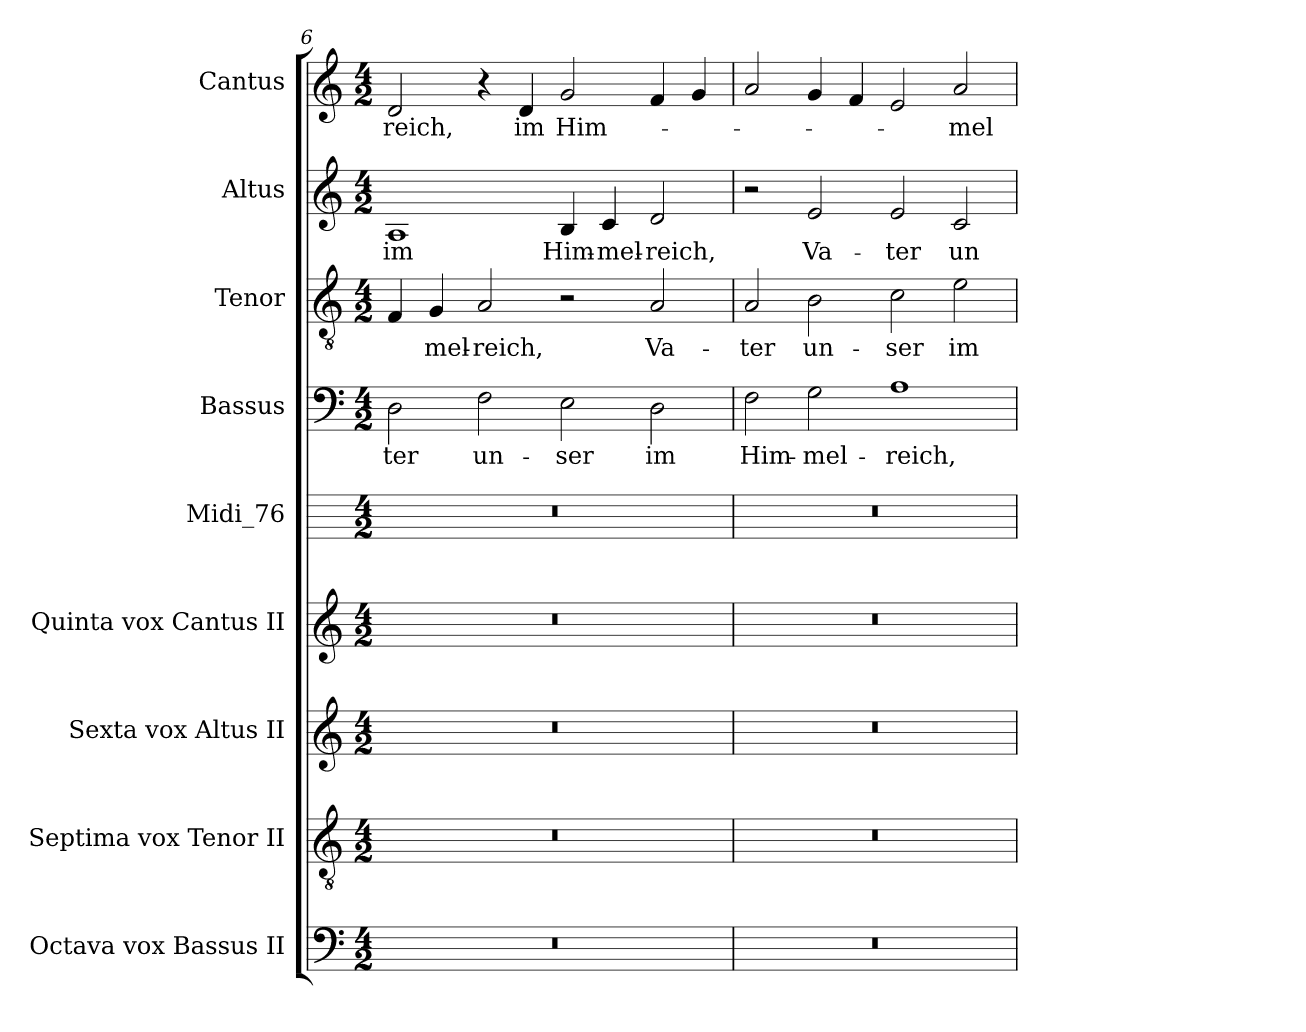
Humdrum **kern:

**kern	**kern	**kern	**kern	**kern	**kern	**text	**kern	**text	**kern	**text	**kern	**text
*part9	*part8	*part7	*part6	*part5	*part4	*part4	*part3	*part3	*part2	*part2	*part1	*part1
*staff9	*staff8	*staff7	*staff6	*staff5	*staff4	*staff4	*staff3	*staff3	*staff2	*staff2	*staff1	*staff1
*I"Octava vox Bassus II	*I"Septima vox Tenor II	*I"Sexta vox Altus II	*I"Quinta vox Cantus II	*I"Midi_76	*I"Bassus	*	*I"Tenor	*	*I"Altus	*	*I"Cantus	*
*I'Octava vox Bassus II	*I'Septima vox Tenor II	*I'Sexta vox Altus II	*I'Quinta vox Cantus II	*	*I'Bassus	*	*I'Tenor	*	*I'Altus	*	*I'Cantus	*
*clefF4	*clefGv2	*clefG2	*clefG2	*	*clefF4	*	*clefGv2	*	*clefG2	*	*clefG2	*
*k[]	*k[]	*k[]	*k[]	*	*k[]	*	*k[]	*	*k[]	*	*k[]	*
*C:	*C:	*C:	*C:	*	*C:	*	*C:	*	*C:	*	*C:	*
*M4/2	*M4/2	*M4/2	*M4/2	*M4/2	*M4/2	*	*M4/2	*	*M4/2	*	*M4/2	*
=6	=6	=6	=6	=6	=6	=6	=6	=6	=6	=6	=6	=6
!	!	!	!	!	!	!LO:LY:b	!	!	!	!LO:LY:b	!	!LO:LY:b
0r	0r	0r	0r	0r	2D	-ter	4F	.	1A	im	2d	-reich,
!	!	!	!	!	!	!	!	!LO:LY:b	!	!	!	!
.	.	.	.	.	.	.	4G	mel-	.	.	.	.
!	!	!	!	!	!	!LO:LY:b	!	!LO:LY:b	!	!	!	!
.	.	.	.	.	2F	un-	2A	-reich,	.	.	4r	.
!	!	!	!	!	!	!	!	!	!	!	!	!LO:LY:b
.	.	.	.	.	.	.	.	.	.	.	4d	im
!	!	!	!	!	!	!LO:LY:b	!	!	!	!LO:LY:b	!	!LO:LY:b
.	.	.	.	.	2E	-ser	2r	.	4B	Him-	2g	Him-
!	!	!	!	!	!	!	!	!	!	!LO:LY:b	!	!
.	.	.	.	.	.	.	.	.	4c	-mel-	.	.
!	!	!	!	!	!	!LO:LY:b	!	!LO:LY:b	!	!LO:LY:b	!	!
.	.	.	.	.	2D	im	2A	Va-	2d	-reich,	4f	.
.	.	.	.	.	.	.	.	.	.	.	4g	.
=7	=7	=7	=7	=7	=7	=7	=7	=7	=7	=7	=7	=7
!	!	!	!	!	!	!LO:LY:b	!	!LO:LY:b	!	!	!	!
0r	0r	0r	0r	0r	2F	Him-	2A	-ter	2r	.	2a	.
!	!	!	!	!	!	!LO:LY:b	!	!LO:LY:b	!	!LO:LY:b	!	!
.	.	.	.	.	2G	-mel-	2B	un-	2e	Va-	4g	.
.	.	.	.	.	.	.	.	.	.	.	4f	.
!	!	!	!	!	!	!LO:LY:b	!	!LO:LY:b	!	!LO:LY:b	!	!
.	.	.	.	.	1A	-reich,	2c	-ser	2e	-ter	2e	.
!	!	!	!	!	!	!	!	!LO:LY:b	!	!LO:LY:b	!	!LO:LY:b
.	.	.	.	.	.	.	2e	im	2c	un-	2a	-mel-
=	=	=	=	=	=	=	=	=	=	=	=	=
*-	*-	*-	*-	*-	*-	*-	*-	*-	*-	*-	*-	*-
